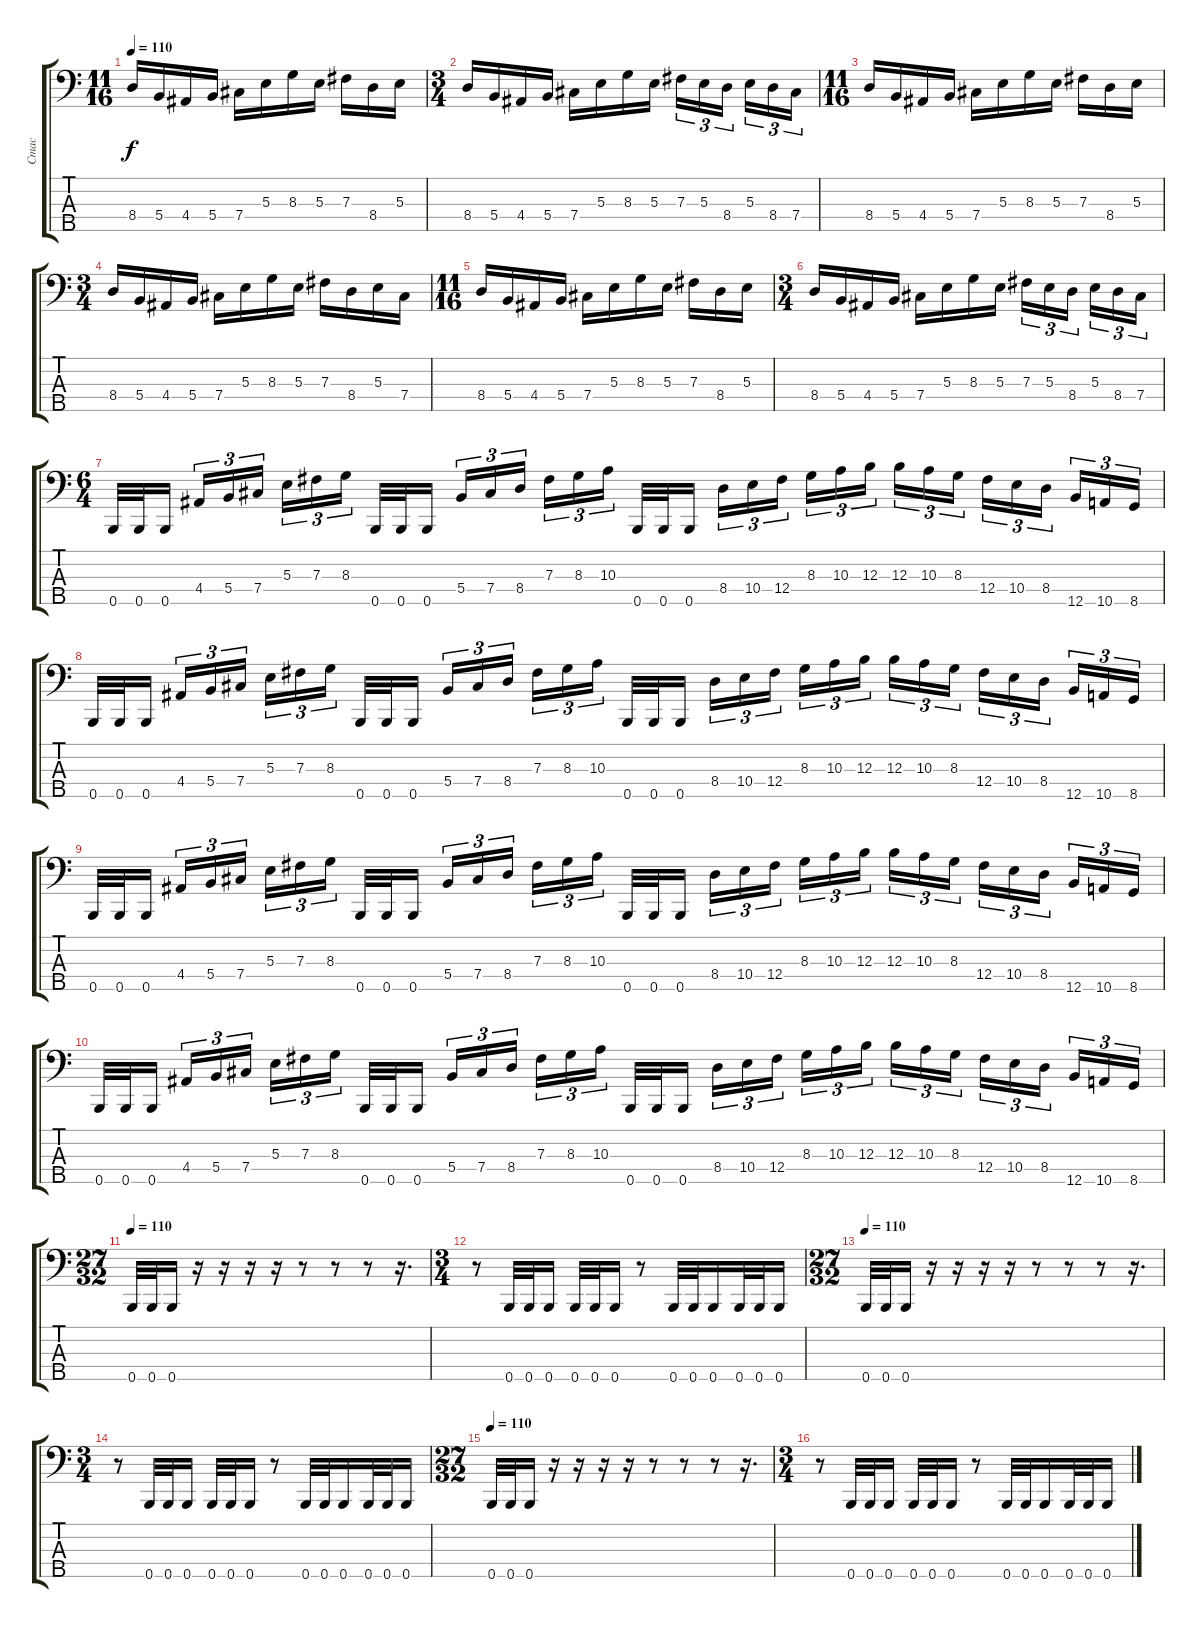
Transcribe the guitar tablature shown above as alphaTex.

\track ("Стас" "Стас") {instrument electricbasspick}
\staff {score tabs}
\tuning (Ab2 E2 B1 Gb1 B0) {hide}
\ts (11 16)
\tempo 110
\clef f4
\ks c
8.4.16{dy f} 5.4.16 4.4.16 5.4.16 7.4.16 5.3.16 8.3.16 5.3.16 7.3.16 8.4.16 5.3.16 |
\ts (3 4)
8.4.16 5.4.16 4.4.16 5.4.16 7.4.16 5.3.16 8.3.16 5.3.16 7.3.16{tu (3 2)} 5.3.16{tu (3 2)} 8.4.16{tu (3 2) beam splitsecondary} 5.3.16{tu (3 2)} 8.4.16{tu (3 2)} 7.4.16{tu (3 2)} |
\ts (11 16)
8.4.16 5.4.16 4.4.16 5.4.16 7.4.16 5.3.16 8.3.16 5.3.16 7.3.16 8.4.16 5.3.16 |
\ts (3 4)
8.4.16 5.4.16 4.4.16 5.4.16 7.4.16 5.3.16 8.3.16 5.3.16 7.3.16 8.4.16 5.3.16 7.4.16 |
\ts (11 16)
8.4.16 5.4.16 4.4.16 5.4.16 7.4.16 5.3.16 8.3.16 5.3.16 7.3.16 8.4.16 5.3.16 |
\ts (3 4)
8.4.16 5.4.16 4.4.16 5.4.16 7.4.16 5.3.16 8.3.16 5.3.16 7.3.16{tu (3 2)} 5.3.16{tu (3 2)} 8.4.16{tu (3 2) beam splitsecondary} 5.3.16{tu (3 2)} 8.4.16{tu (3 2)} 7.4.16{tu (3 2)} |
\ts (6 4)
0.5.32 0.5.32 0.5.16{beam splitsecondary} 4.4.16{tu (3 2)} 5.4.16{tu (3 2)} 7.4.16{tu (3 2) beam splitsecondary} 5.3.16{tu (3 2)} 7.3.16{tu (3 2)} 8.3.16{tu (3 2) beam splitsecondary} 0.5.32 0.5.32 0.5.16{beam splitsecondary} 5.4.16{tu (3 2)} 7.4.16{tu (3 2)} 8.4.16{tu (3 2) beam splitsecondary} 7.3.16{tu (3 2)} 8.3.16{tu (3 2)} 10.3.16{tu (3 2)} 0.5.32 0.5.32 0.5.16{beam splitsecondary} 8.4.16{tu (3 2)} 10.4.16{tu (3 2)} 12.4.16{tu (3 2) beam splitsecondary} 8.3.16{tu (3 2)} 10.3.16{tu (3 2)} 12.3.16{tu (3 2) beam splitsecondary} 12.3.16{tu (3 2)} 10.3.16{tu (3 2)} 8.3.16{tu (3 2) beam splitsecondary} 12.4.16{tu (3 2)} 10.4.16{tu (3 2)} 8.4.16{tu (3 2) beam splitsecondary} 12.5.16{tu (3 2)} 10.5.16{tu (3 2)} 8.5.16{tu (3 2)} |
0.5.32 0.5.32 0.5.16{beam splitsecondary} 4.4.16{tu (3 2)} 5.4.16{tu (3 2)} 7.4.16{tu (3 2) beam splitsecondary} 5.3.16{tu (3 2)} 7.3.16{tu (3 2)} 8.3.16{tu (3 2) beam splitsecondary} 0.5.32 0.5.32 0.5.16{beam splitsecondary} 5.4.16{tu (3 2)} 7.4.16{tu (3 2)} 8.4.16{tu (3 2) beam splitsecondary} 7.3.16{tu (3 2)} 8.3.16{tu (3 2)} 10.3.16{tu (3 2)} 0.5.32 0.5.32 0.5.16{beam splitsecondary} 8.4.16{tu (3 2)} 10.4.16{tu (3 2)} 12.4.16{tu (3 2) beam splitsecondary} 8.3.16{tu (3 2)} 10.3.16{tu (3 2)} 12.3.16{tu (3 2) beam splitsecondary} 12.3.16{tu (3 2)} 10.3.16{tu (3 2)} 8.3.16{tu (3 2) beam splitsecondary} 12.4.16{tu (3 2)} 10.4.16{tu (3 2)} 8.4.16{tu (3 2) beam splitsecondary} 12.5.16{tu (3 2)} 10.5.16{tu (3 2)} 8.5.16{tu (3 2)} |
0.5.32 0.5.32 0.5.16{beam splitsecondary} 4.4.16{tu (3 2)} 5.4.16{tu (3 2)} 7.4.16{tu (3 2) beam splitsecondary} 5.3.16{tu (3 2)} 7.3.16{tu (3 2)} 8.3.16{tu (3 2) beam splitsecondary} 0.5.32 0.5.32 0.5.16{beam splitsecondary} 5.4.16{tu (3 2)} 7.4.16{tu (3 2)} 8.4.16{tu (3 2) beam splitsecondary} 7.3.16{tu (3 2)} 8.3.16{tu (3 2)} 10.3.16{tu (3 2)} 0.5.32 0.5.32 0.5.16{beam splitsecondary} 8.4.16{tu (3 2)} 10.4.16{tu (3 2)} 12.4.16{tu (3 2) beam splitsecondary} 8.3.16{tu (3 2)} 10.3.16{tu (3 2)} 12.3.16{tu (3 2) beam splitsecondary} 12.3.16{tu (3 2)} 10.3.16{tu (3 2)} 8.3.16{tu (3 2) beam splitsecondary} 12.4.16{tu (3 2)} 10.4.16{tu (3 2)} 8.4.16{tu (3 2) beam splitsecondary} 12.5.16{tu (3 2)} 10.5.16{tu (3 2)} 8.5.16{tu (3 2)} |
0.5.32 0.5.32 0.5.16{beam splitsecondary} 4.4.16{tu (3 2)} 5.4.16{tu (3 2)} 7.4.16{tu (3 2) beam splitsecondary} 5.3.16{tu (3 2)} 7.3.16{tu (3 2)} 8.3.16{tu (3 2) beam splitsecondary} 0.5.32 0.5.32 0.5.16{beam splitsecondary} 5.4.16{tu (3 2)} 7.4.16{tu (3 2)} 8.4.16{tu (3 2) beam splitsecondary} 7.3.16{tu (3 2)} 8.3.16{tu (3 2)} 10.3.16{tu (3 2)} 0.5.32 0.5.32 0.5.16{beam splitsecondary} 8.4.16{tu (3 2)} 10.4.16{tu (3 2)} 12.4.16{tu (3 2) beam splitsecondary} 8.3.16{tu (3 2)} 10.3.16{tu (3 2)} 12.3.16{tu (3 2) beam splitsecondary} 12.3.16{tu (3 2)} 10.3.16{tu (3 2)} 8.3.16{tu (3 2) beam splitsecondary} 12.4.16{tu (3 2)} 10.4.16{tu (3 2)} 8.4.16{tu (3 2) beam splitsecondary} 12.5.16{tu (3 2)} 10.5.16{tu (3 2)} 8.5.16{tu (3 2)} |
\ts (27 32)
\tempo 110
0.5.32 0.5.32 0.5.16 r.16 r.16 r.16 r.16 r.8 r.8 r.8 r.16{d} |
\ts (3 4)
r.8 0.5.32 0.5.32 0.5.16 0.5.32 0.5.32 0.5.16 r.8 0.5.32 0.5.32 0.5.16 0.5.32 0.5.32 0.5.16 |
\ts (27 32)
\tempo 110
0.5.32 0.5.32 0.5.16 r.16 r.16 r.16 r.16 r.8 r.8 r.8 r.16{d} |
\ts (3 4)
r.8 0.5.32 0.5.32 0.5.16 0.5.32 0.5.32 0.5.16 r.8 0.5.32 0.5.32 0.5.16 0.5.32 0.5.32 0.5.16 |
\ts (27 32)
\tempo 110
0.5.32 0.5.32 0.5.16 r.16 r.16 r.16 r.16 r.8 r.8 r.8 r.16{d} |
\ts (3 4)
r.8 0.5.32 0.5.32 0.5.16 0.5.32 0.5.32 0.5.16 r.8 0.5.32 0.5.32 0.5.16 0.5.32 0.5.32 0.5.16
